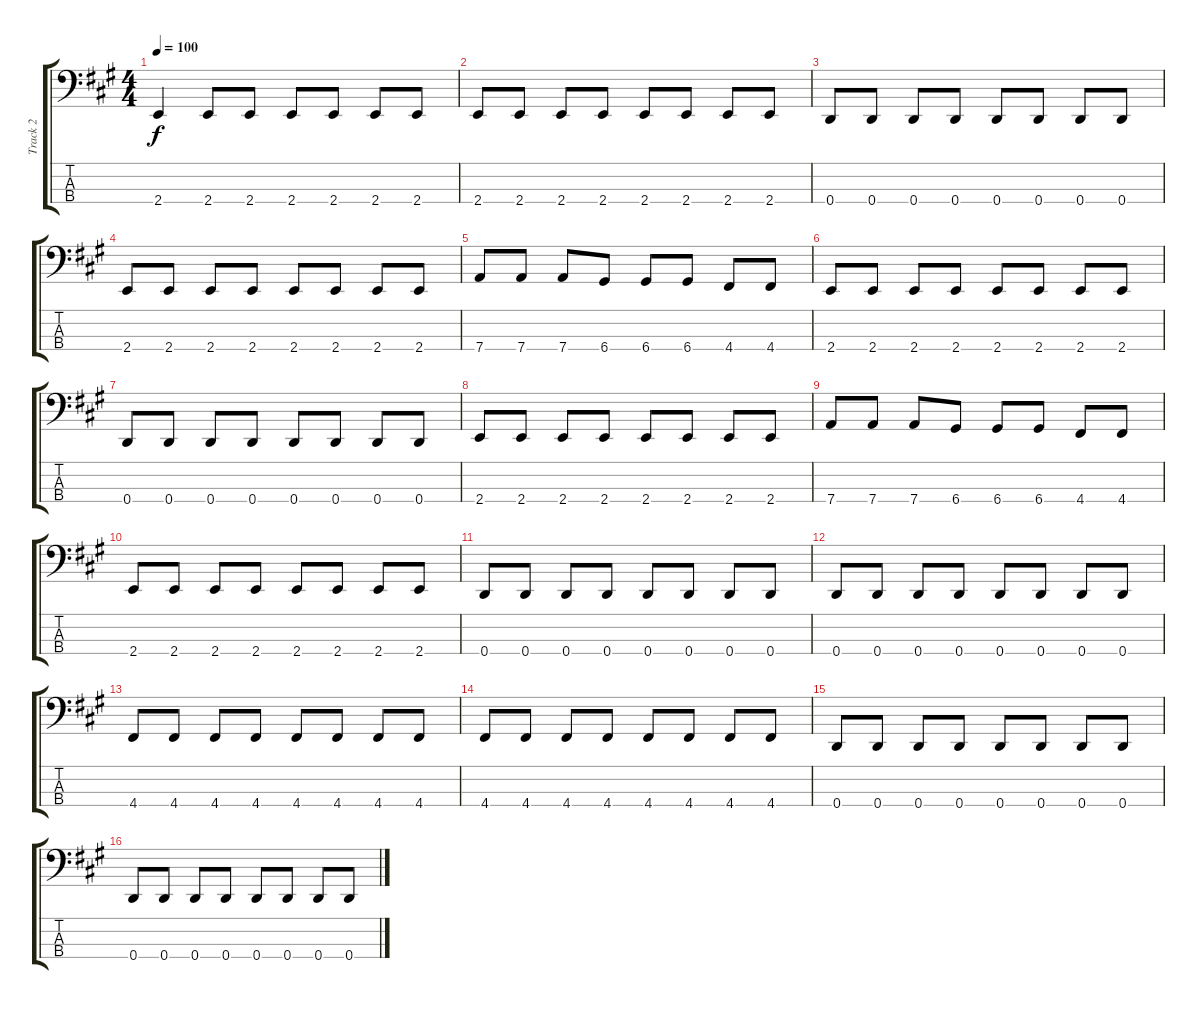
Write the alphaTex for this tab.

\track ("Track 2" "Track 2") {instrument electricbassfinger}
\staff {score tabs}
\tuning (G2 D2 A1 D1) {hide}
\ts (4 4)
\tempo 100
\clef f4
\ks a
2.4.4{dy f} 2.4.8 2.4.8 2.4.8 2.4.8 2.4.8 2.4.8 |
2.4.8 2.4.8 2.4.8 2.4.8 2.4.8 2.4.8 2.4.8 2.4.8 |
0.4.8 0.4.8 0.4.8 0.4.8 0.4.8 0.4.8 0.4.8 0.4.8 |
2.4.8 2.4.8 2.4.8 2.4.8 2.4.8 2.4.8 2.4.8 2.4.8 |
7.4.8 7.4.8 7.4.8 6.4.8 6.4.8 6.4.8 4.4.8 4.4.8 |
2.4.8 2.4.8 2.4.8 2.4.8 2.4.8 2.4.8 2.4.8 2.4.8 |
0.4.8 0.4.8 0.4.8 0.4.8 0.4.8 0.4.8 0.4.8 0.4.8 |
2.4.8 2.4.8 2.4.8 2.4.8 2.4.8 2.4.8 2.4.8 2.4.8 |
7.4.8 7.4.8 7.4.8 6.4.8 6.4.8 6.4.8 4.4.8 4.4.8 |
2.4.8 2.4.8 2.4.8 2.4.8 2.4.8 2.4.8 2.4.8 2.4.8 |
0.4.8 0.4.8 0.4.8 0.4.8 0.4.8 0.4.8 0.4.8 0.4.8 |
0.4.8 0.4.8 0.4.8 0.4.8 0.4.8 0.4.8 0.4.8 0.4.8 |
4.4.8 4.4.8 4.4.8 4.4.8 4.4.8 4.4.8 4.4.8 4.4.8 |
4.4.8 4.4.8 4.4.8 4.4.8 4.4.8 4.4.8 4.4.8 4.4.8 |
0.4.8 0.4.8 0.4.8 0.4.8 0.4.8 0.4.8 0.4.8 0.4.8 |
0.4.8 0.4.8 0.4.8 0.4.8 0.4.8 0.4.8 0.4.8 0.4.8
